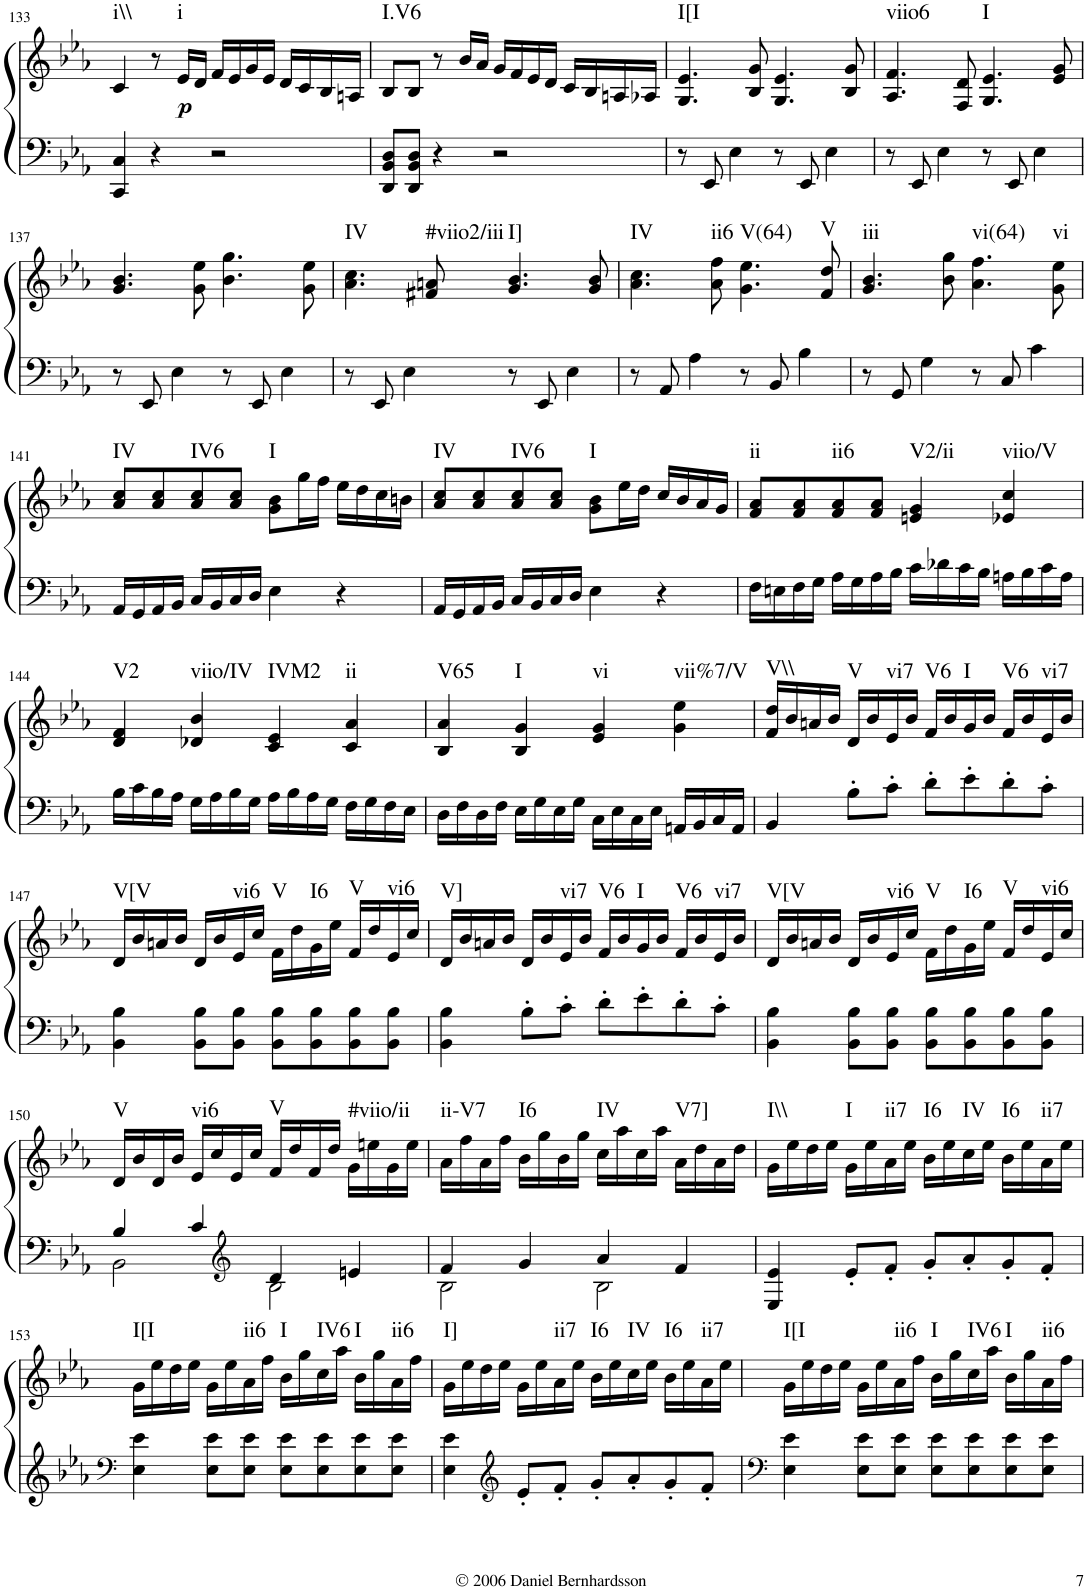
**kern	**kern	**dynam	**harte
*part1	*part1	*part1	*part1
*staff2	*staff1	*staff1/2	*
*I"Piano	*	*	*
*I'Pno.	*	*	*
!!LO:PB:g=z
*clefF4	*clefG2	*	*
*k[b-e-a-]	*k[b-e-a-]	*	*
*E-:	*E-:	*	*
*M4/4	*M4/4	*	*
*met(c)	*met(c)	*	*
=133	=133	=133	=133
!	!	!	!LO:H:kt=i\\
4CC/ 4C/	4c/	.	N
4r	8r	.	.
!	!	!LO:DY:b	!LO:H:kt=i
.	16e-/LL	p	N
.	16d/JJ	.	.
2r	16f/LL	.	.
.	16e-/	.	.
.	16g/	.	.
.	16e-/JJ	.	.
.	16d/LL	.	.
.	16c/	.	.
.	16B-/	.	.
.	16An/JJ	.	.
=134	=134	=134	=134
!	!	!	!LO:H:kt=I.V6
8DD/ 8BB-/ 8D/L	8B-/L	.	N
8DD/ 8BB-/ 8D/J	8B-/J	.	.
4r	8r	.	.
.	16b-/LL	.	.
.	16a-/JJ	.	.
2r	16g/LL	.	.
.	16f/	.	.
.	16e-/	.	.
.	16d/JJ	.	.
.	16c/LL	.	.
.	16B-/	.	.
.	16An/	.	.
.	16A-X/JJ	.	.
=135	=135	=135	=135
!	!	!	!LO:H:kt=I[I
8r	4.G/ 4.e-/	.	N
8EE-/	.	.	.
4E-\	.	.	.
.	8B-/ 8g/	.	.
8r	4.G/ 4.e-/	.	.
8EE-/	.	.	.
4E-\	.	.	.
.	8B-/ 8g/	.	.
=136	=136	=136	=136
!	!	!	!LO:H:kt=viio6
8r	4.A-/ 4.f/	.	N
8EE-/	.	.	.
4E-\	.	.	.
.	8F/ 8d/	.	.
!	!	!	!LO:H:kt=I
8r	4.G/ 4.e-/	.	N
8EE-/	.	.	.
4E-\	.	.	.
.	8e-/ 8g/	.	.
!!LO:LB:g=z
=137	=137	=137	=137
8r	4.g/ 4.b-/	.	.
8EE-/	.	.	.
4E-\	.	.	.
.	8g\ 8ee-\	.	.
8r	4.b-\ 4.gg\	.	.
8EE-/	.	.	.
4E-\	.	.	.
.	8g\ 8ee-\	.	.
=138	=138	=138	=138
!	!	!	!LO:H:kt=IV
8r	4.a-\ 4.cc\	.	N
8EE-/	.	.	.
4E-\	.	.	.
!	!	!	!LO:H:kt=#viio2/iii
.	8f#X/ 8an/	.	N
!	!	!	!LO:H:kt=I]
8r	4.g/ 4.b-/	.	N
8EE-/	.	.	.
4E-\	.	.	.
.	8g/ 8b-/	.	.
=139	=139	=139	=139
!	!	!	!LO:H:kt=IV
8r	4.a-\ 4.cc\	.	N
8AA-/	.	.	.
4A-\	.	.	.
!	!	!	!LO:H:kt=ii6
.	8a-\ 8ff\	.	N
!	!	!	!LO:H:kt=V(64)
8r	4.g\ 4.ee-\	.	N
8BB-/	.	.	.
4B-\	.	.	.
!	!	!	!LO:H:kt=V
.	8f/ 8dd/	.	N
=140	=140	=140	=140
!	!	!	!LO:H:kt=iii
8r	4.g/ 4.b-/	.	N
8GG/	.	.	.
4G\	.	.	.
.	8b-\ 8gg\	.	.
!	!	!	!LO:H:kt=vi(64)
8r	4.a-\ 4.ff\	.	N
8C/	.	.	.
4c\	.	.	.
!	!	!	!LO:H:kt=vi
.	8g\ 8ee-\	.	N
!!LO:LB:g=z
=141	=141	=141	=141
!	!	!	!LO:H:kt=IV
16AA-/LL	8a-/ 8cc/L	.	N
16GG/	.	.	.
16AA-/	8a-/ 8cc/	.	.
16BB-/JJ	.	.	.
!	!	!	!LO:H:kt=IV6
16C/LL	8a-/ 8cc/	.	N
16BB-/	.	.	.
16C/	8a-/ 8cc/J	.	.
16D/JJ	.	.	.
!	!	!	!LO:H:kt=I
4E-\	8g\ 8b-\L	.	N
.	16gg\L	.	.
.	16ff\JJ	.	.
4r	16ee-\LL	.	.
.	16dd\	.	.
.	16cc\	.	.
.	16bn\JJ	.	.
=142	=142	=142	=142
!	!	!	!LO:H:kt=IV
16AA-/LL	8a-/ 8cc/L	.	N
16GG/	.	.	.
16AA-/	8a-/ 8cc/	.	.
16BB-/JJ	.	.	.
!	!	!	!LO:H:kt=IV6
16C/LL	8a-/ 8cc/	.	N
16BB-/	.	.	.
16C/	8a-/ 8cc/J	.	.
16D/JJ	.	.	.
!	!	!	!LO:H:kt=I
4E-\	8g\ 8b-\L	.	N
.	16ee-\L	.	.
.	16dd\JJ	.	.
4r	16cc/LL	.	.
.	16b-/	.	.
.	16a-/	.	.
.	16g/JJ	.	.
=143	=143	=143	=143
!	!	!	!LO:H:kt=ii
16F\LL	8f/ 8a-/L	.	N
16En\	.	.	.
16F\	8f/ 8a-/	.	.
16G\JJ	.	.	.
!	!	!	!LO:H:kt=ii6
16A-\LL	8f/ 8a-/	.	N
16G\	.	.	.
16A-\	8f/ 8a-/J	.	.
16B-\JJ	.	.	.
!	!	!	!LO:H:kt=V2/ii
16c\LL	4en/ 4g/	.	N
16d-X\	.	.	.
16c\	.	.	.
16B-\JJ	.	.	.
!	!	!	!LO:H:kt=viio/V
16An\LL	4e-X/ 4cc/	.	N
16B-\	.	.	.
16c\	.	.	.
16A\JJ	.	.	.
!!LO:LB:g=z
=144	=144	=144	=144
!	!	!	!LO:H:kt=V2
16B-\LL	4d/ 4f/	.	N
16c\	.	.	.
16B-\	.	.	.
16A-\JJ	.	.	.
!	!	!	!LO:H:kt=viio/IV
16G\LL	4d-X/ 4b-/	.	N
16A-\	.	.	.
16B-\	.	.	.
16G\JJ	.	.	.
!	!	!	!LO:H:kt=IVM2
16A-\LL	4c/ 4e-/	.	N
16B-\	.	.	.
16A-\	.	.	.
16G\JJ	.	.	.
!	!	!	!LO:H:kt=ii
16F\LL	4c/ 4a-/	.	N
16G\	.	.	.
16F\	.	.	.
16E-\JJ	.	.	.
=145	=145	=145	=145
!	!	!	!LO:H:kt=V65
16D\LL	4B-/ 4a-/	.	N
16F\	.	.	.
16D\	.	.	.
16F\JJ	.	.	.
!	!	!	!LO:H:kt=I
16E-\LL	4B-/ 4g/	.	N
16G\	.	.	.
16E-\	.	.	.
16G\JJ	.	.	.
!	!	!	!LO:H:kt=vi
16C\LL	4e-/ 4g/	.	N
16E-\	.	.	.
16C\	.	.	.
16E-\JJ	.	.	.
!	!	!	!LO:H:kt=vii%7/V
16AAn/LL	4g\ 4ee-\	.	N
16BB-/	.	.	.
16C/	.	.	.
16AA/JJ	.	.	.
=146	=146	=146	=146
!	!	!	!LO:H:kt=V\\
4BB-/	16f/ 16dd/LL	.	N
.	16b-/	.	.
.	16an/	.	.
.	16b-/JJ	.	.
!	!	!	!LO:H:kt=V
8B-'\L	16d/LL	.	N
.	16b-/	.	.
!	!	!	!LO:H:kt=vi7
8c'\J	16e-/	.	N
.	16b-/JJ	.	.
!	!	!	!LO:H:kt=V6
8d'\L	16f/LL	.	N
.	16b-/	.	.
!	!	!	!LO:H:kt=I
8e-'\	16g/	.	N
.	16b-/JJ	.	.
!	!	!	!LO:H:kt=V6
8d'\	16f/LL	.	N
.	16b-/	.	.
!	!	!	!LO:H:kt=vi7
8c'\J	16e-/	.	N
.	16b-/JJ	.	.
!!LO:LB:g=z
=147	=147	=147	=147
!	!	!	!LO:H:kt=V[V
4BB-\ 4B-\	16d/LL	.	N
.	16b-/	.	.
.	16an/	.	.
.	16b-/JJ	.	.
8BB-\ 8B-\L	16d/LL	.	.
.	16b-/	.	.
!	!	!	!LO:H:kt=vi6
8BB-\ 8B-\J	16e-/	.	N
.	16cc/JJ	.	.
!	!	!	!LO:H:kt=V
8BB-\ 8B-\L	16f\LL	.	N
.	16dd\	.	.
!	!	!	!LO:H:kt=I6
8BB-\ 8B-\	16g\	.	N
.	16ee-\JJ	.	.
!	!	!	!LO:H:kt=V
8BB-\ 8B-\	16f/LL	.	N
.	16dd/	.	.
!	!	!	!LO:H:kt=vi6
8BB-\ 8B-\J	16e-/	.	N
.	16cc/JJ	.	.
=148	=148	=148	=148
!	!	!	!LO:H:kt=V]
4BB-\ 4B-\	16d/LL	.	N
.	16b-/	.	.
.	16an/	.	.
.	16b-/JJ	.	.
8B-'\L	16d/LL	.	.
.	16b-/	.	.
!	!	!	!LO:H:kt=vi7
8c'\J	16e-/	.	N
.	16b-/JJ	.	.
!	!	!	!LO:H:kt=V6
8d'\L	16f/LL	.	N
.	16b-/	.	.
!	!	!	!LO:H:kt=I
8e-'\	16g/	.	N
.	16b-/JJ	.	.
!	!	!	!LO:H:kt=V6
8d'\	16f/LL	.	N
.	16b-/	.	.
!	!	!	!LO:H:kt=vi7
8c'\J	16e-/	.	N
.	16b-/JJ	.	.
=149	=149	=149	=149
!	!	!	!LO:H:kt=V[V
4BB-\ 4B-\	16d/LL	.	N
.	16b-/	.	.
.	16an/	.	.
.	16b-/JJ	.	.
8BB-\ 8B-\L	16d/LL	.	.
.	16b-/	.	.
!	!	!	!LO:H:kt=vi6
8BB-\ 8B-\J	16e-/	.	N
.	16cc/JJ	.	.
!	!	!	!LO:H:kt=V
8BB-\ 8B-\L	16f\LL	.	N
.	16dd\	.	.
!	!	!	!LO:H:kt=I6
8BB-\ 8B-\	16g\	.	N
.	16ee-\JJ	.	.
!	!	!	!LO:H:kt=V
8BB-\ 8B-\	16f/LL	.	N
.	16dd/	.	.
!	!	!	!LO:H:kt=vi6
8BB-\ 8B-\J	16e-/	.	N
.	16cc/JJ	.	.
!!LO:LB:g=z
=150	=150	=150	=150
*^	*	*	*
!	!	!	!	!LO:H:kt=V
4B-/	2BB-\	16d/LL	.	N
.	.	16b-/	.	.
.	.	16d/	.	.
.	.	16b-/JJ	.	.
!	!	!	!	!LO:H:kt=vi6
4c/	.	16e-/LL	.	N
.	.	16cc/	.	.
*clefG2	*	*	*	*
.	.	16e-/	.	.
.	.	16cc/JJ	.	.
!	!	!	!	!LO:H:kt=V
4d/	2B-\	16f/LL	.	N
.	.	16dd/	.	.
.	.	16f/	.	.
.	.	16dd/JJ	.	.
!	!	!	!	!LO:H:kt=#viio/ii
4en/	.	16g\LL	.	N
.	.	16een\	.	.
.	.	16g\	.	.
.	.	16ee\JJ	.	.
=151	=151	=151	=151	=151
!	!	!	!	!LO:H:kt=ii-V7
4f/	2B-\	16a-\LL	.	N
.	.	16ff\	.	.
.	.	16a-\	.	.
.	.	16ff\JJ	.	.
!	!	!	!	!LO:H:kt=I6
4g/	.	16b-\LL	.	N
.	.	16gg\	.	.
.	.	16b-\	.	.
.	.	16gg\JJ	.	.
!	!	!	!	!LO:H:kt=IV
4a-/	2B-\	16cc\LL	.	N
.	.	16aa-\	.	.
.	.	16cc\	.	.
.	.	16aa-\JJ	.	.
!	!	!	!	!LO:H:kt=V7]
4f/	.	16a-\LL	.	N
.	.	16dd\	.	.
.	.	16a-\	.	.
.	.	16dd\JJ	.	.
*v	*v	*	*	*
=152	=152	=152	=152
!	!	!	!LO:H:kt=I\\
4E-/ 4e-/	16g\LL	.	N
.	16ee-\	.	.
.	16dd\	.	.
.	16ee-\JJ	.	.
!	!	!	!LO:H:kt=I
8e-'/L	16g\LL	.	N
.	16ee-\	.	.
!	!	!	!LO:H:kt=ii7
8f'/J	16a-\	.	N
.	16ee-\JJ	.	.
!	!	!	!LO:H:kt=I6
8g'/L	16b-\LL	.	N
.	16ee-\	.	.
!	!	!	!LO:H:kt=IV
8a-'/	16cc\	.	N
.	16ee-\JJ	.	.
!	!	!	!LO:H:kt=I6
8g'/	16b-\LL	.	N
.	16ee-\	.	.
!	!	!	!LO:H:kt=ii7
8f'/J	16a-\	.	N
.	16ee-\JJ	.	.
!!LO:LB:g=z
=153	=153	=153	=153
*clefF4	*	*	*
!	!	!	!LO:H:kt=I[I
4E-\ 4e-\	16g\LL	.	N
.	16ee-\	.	.
.	16dd\	.	.
.	16ee-\JJ	.	.
8E-\ 8e-\L	16g\LL	.	.
.	16ee-\	.	.
!	!	!	!LO:H:kt=ii6
8E-\ 8e-\J	16a-\	.	N
.	16ff\JJ	.	.
!	!	!	!LO:H:kt=I
8E-\ 8e-\L	16b-\LL	.	N
.	16gg\	.	.
!	!	!	!LO:H:kt=IV6
8E-\ 8e-\	16cc\	.	N
.	16aa-\JJ	.	.
!	!	!	!LO:H:kt=I
8E-\ 8e-\	16b-\LL	.	N
.	16gg\	.	.
!	!	!	!LO:H:kt=ii6
8E-\ 8e-\J	16a-\	.	N
.	16ff\JJ	.	.
=154	=154	=154	=154
!	!	!	!LO:H:kt=I]
4E-\ 4e-\	16g\LL	.	N
.	16ee-\	.	.
.	16dd\	.	.
*clefG2	*	*	*
.	16ee-\JJ	.	.
8e-'/L	16g\LL	.	.
.	16ee-\	.	.
!	!	!	!LO:H:kt=ii7
8f'/J	16a-\	.	N
.	16ee-\JJ	.	.
!	!	!	!LO:H:kt=I6
8g'/L	16b-\LL	.	N
.	16ee-\	.	.
!	!	!	!LO:H:kt=IV
8a-'/	16cc\	.	N
.	16ee-\JJ	.	.
!	!	!	!LO:H:kt=I6
8g'/	16b-\LL	.	N
.	16ee-\	.	.
!	!	!	!LO:H:kt=ii7
8f'/J	16a-\	.	N
.	16ee-\JJ	.	.
=155	=155	=155	=155
*clefF4	*	*	*
!	!	!	!LO:H:kt=I[I
4E-\ 4e-\	16g\LL	.	N
.	16ee-\	.	.
.	16dd\	.	.
.	16ee-\JJ	.	.
8E-\ 8e-\L	16g\LL	.	.
.	16ee-\	.	.
!	!	!	!LO:H:kt=ii6
8E-\ 8e-\J	16a-\	.	N
.	16ff\JJ	.	.
!	!	!	!LO:H:kt=I
8E-\ 8e-\L	16b-\LL	.	N
.	16gg\	.	.
!	!	!	!LO:H:kt=IV6
8E-\ 8e-\	16cc\	.	N
.	16aa-\JJ	.	.
!	!	!	!LO:H:kt=I
8E-\ 8e-\	16b-\LL	.	N
.	16gg\	.	.
!	!	!	!LO:H:kt=ii6
8E-\ 8e-\J	16a-\	.	N
.	16ff\JJ	.	.
=	=	=	=
*-	*-	*-	*-
